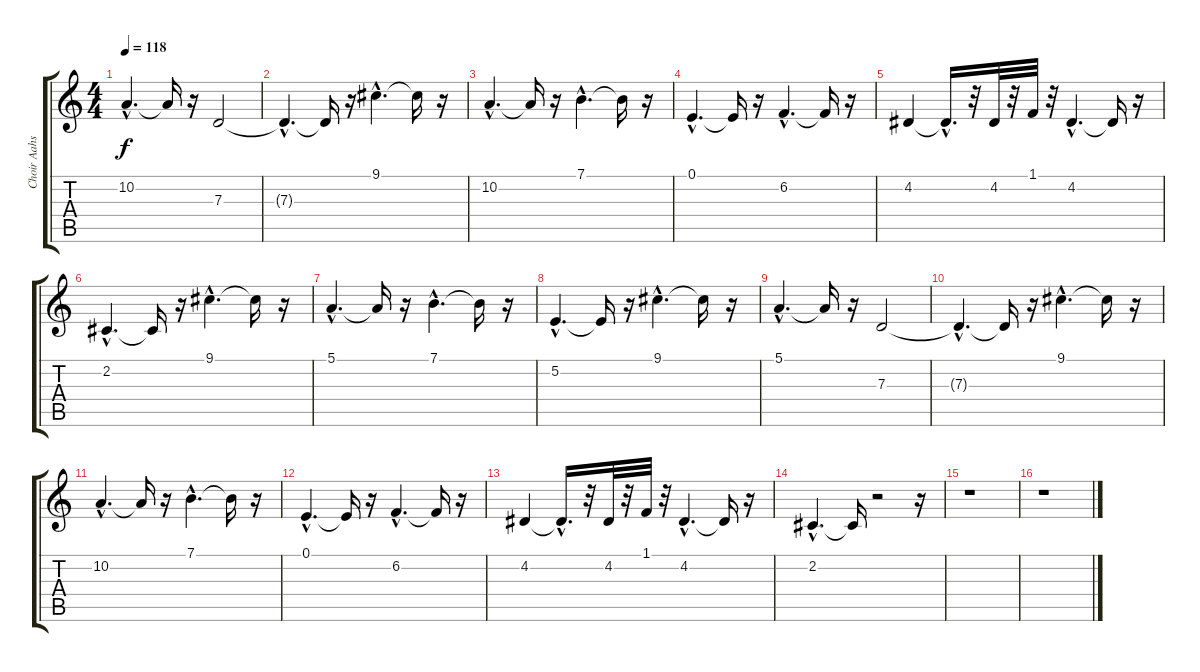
\track ("Choir Aahs" "Choir Aahs") {instrument choiraahs}
\staff {score tabs}
\tuning (E4 B3 G3 D3 A2 E2) {hide}
\ts (4 4)
\tempo 118
\clef g2
\ks c
10.2{hac}.4{d dy f} 10.2{t}.16 r.16 7.3.2 |
7.3{hac t}.4{d} 7.3{t}.16 r.16 9.1{hac}.4{d} 9.1{t}.16 r.16 |
10.2{hac}.4{d} 10.2{t}.16 r.16 7.1{hac}.4{d} 7.1{t}.16 r.16 |
0.1{hac}.4{d} 0.1{t}.16 r.16 6.2{hac}.4{d} 6.2{t}.16 r.16 |
4.2.4 4.2{hac t}.16{d} r.32 4.2.32 r.32 1.1.32 r.32 4.2{hac}.4{d} 4.2{t}.16 r.16 |
2.2{hac}.4{d} 2.2{t}.16 r.16 9.1{hac}.4{d} 9.1{t}.16 r.16 |
5.1{hac}.4{d} 5.1{t}.16 r.16 7.1{hac}.4{d} 7.1{t}.16 r.16 |
5.2{hac}.4{d} 5.2{t}.16 r.16 9.1{hac}.4{d} 9.1{t}.16 r.16 |
5.1{hac}.4{d} 5.1{t}.16 r.16 7.3.2 |
7.3{hac t}.4{d} 7.3{t}.16 r.16 9.1{hac}.4{d} 9.1{t}.16 r.16 |
10.2{hac}.4{d} 10.2{t}.16 r.16 7.1{hac}.4{d} 7.1{t}.16 r.16 |
0.1{hac}.4{d} 0.1{t}.16 r.16 6.2{hac}.4{d} 6.2{t}.16 r.16 |
4.2.4 4.2{hac t}.16{d} r.32 4.2.32 r.32 1.1.32 r.32 4.2{hac}.4{d} 4.2{t}.16 r.16 |
2.2{hac}.4{d} 2.2{t}.16 r.2 r.16 |
r.1 |
r.1
